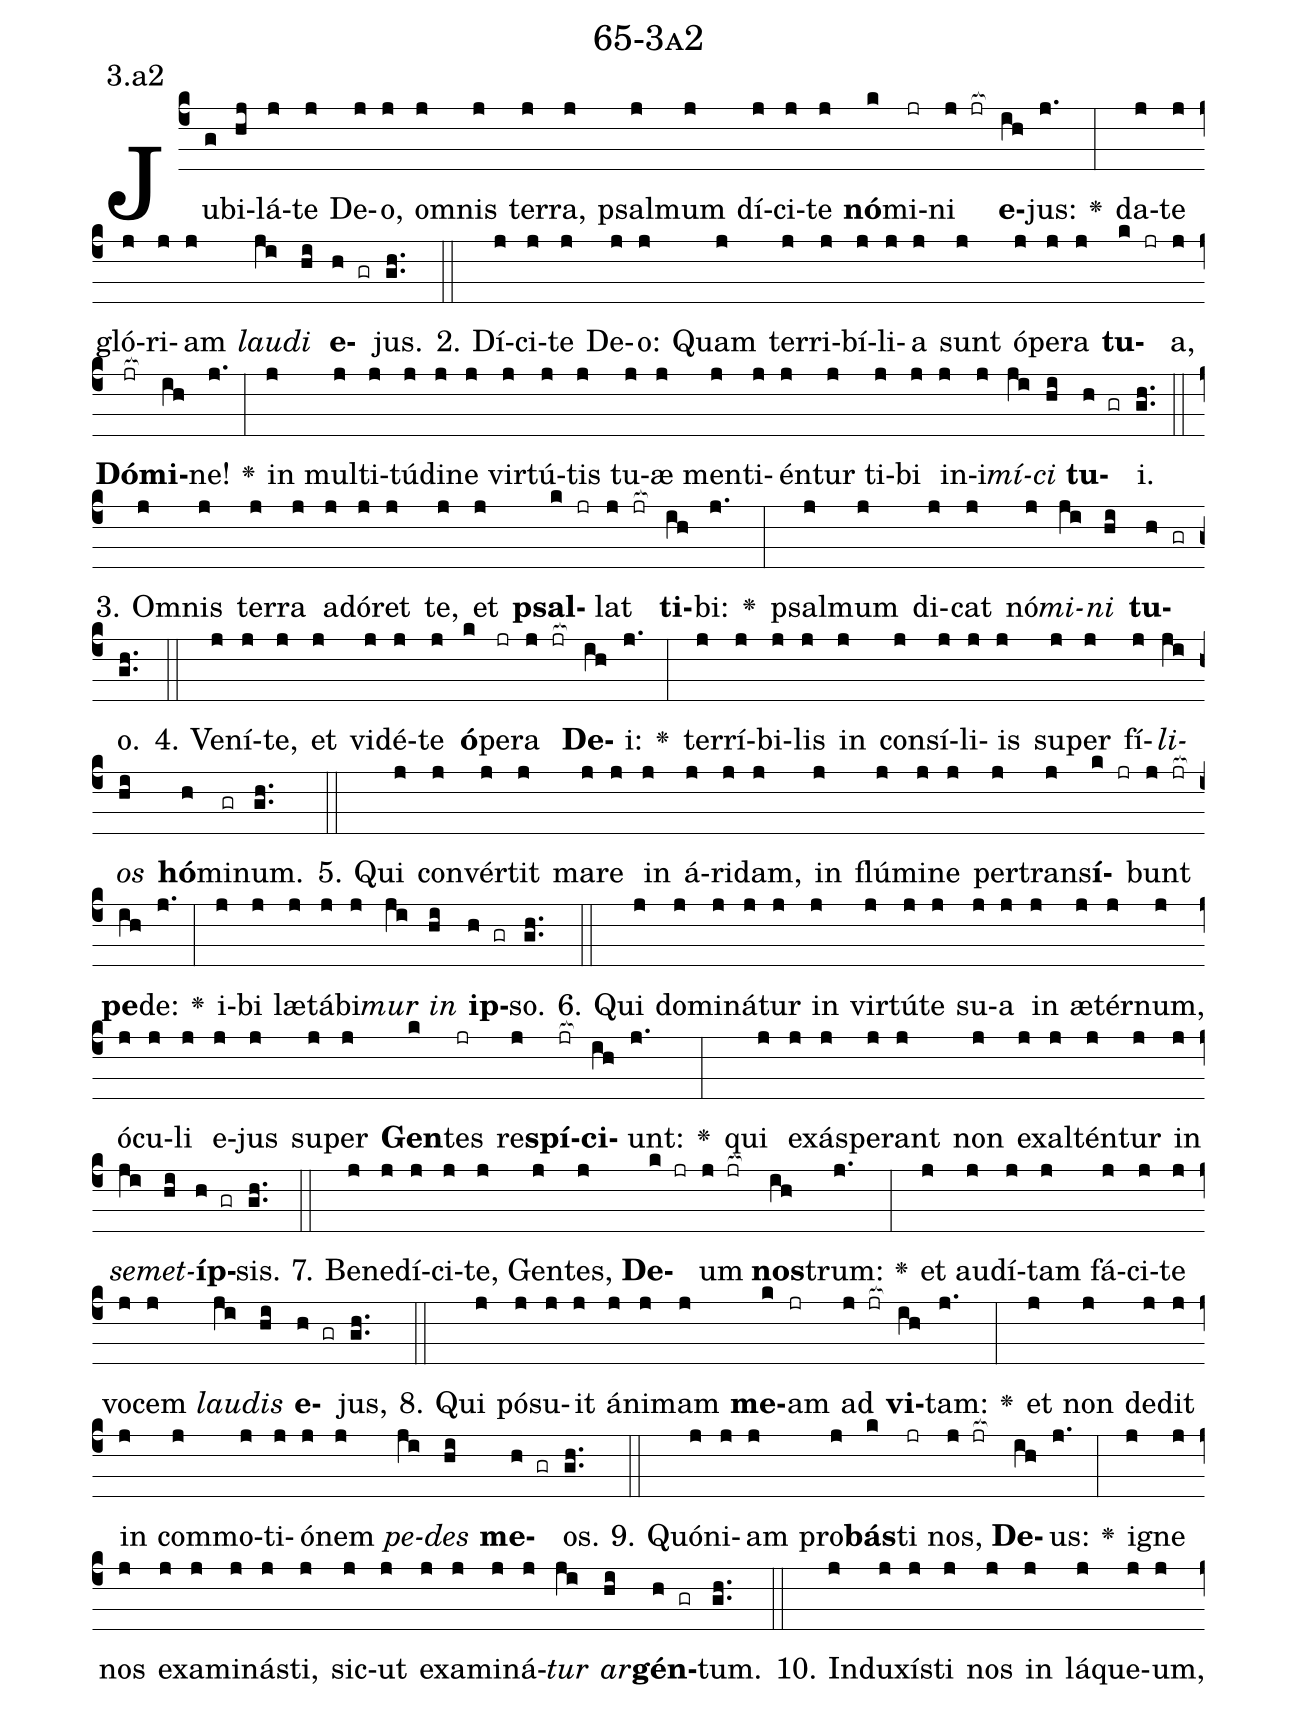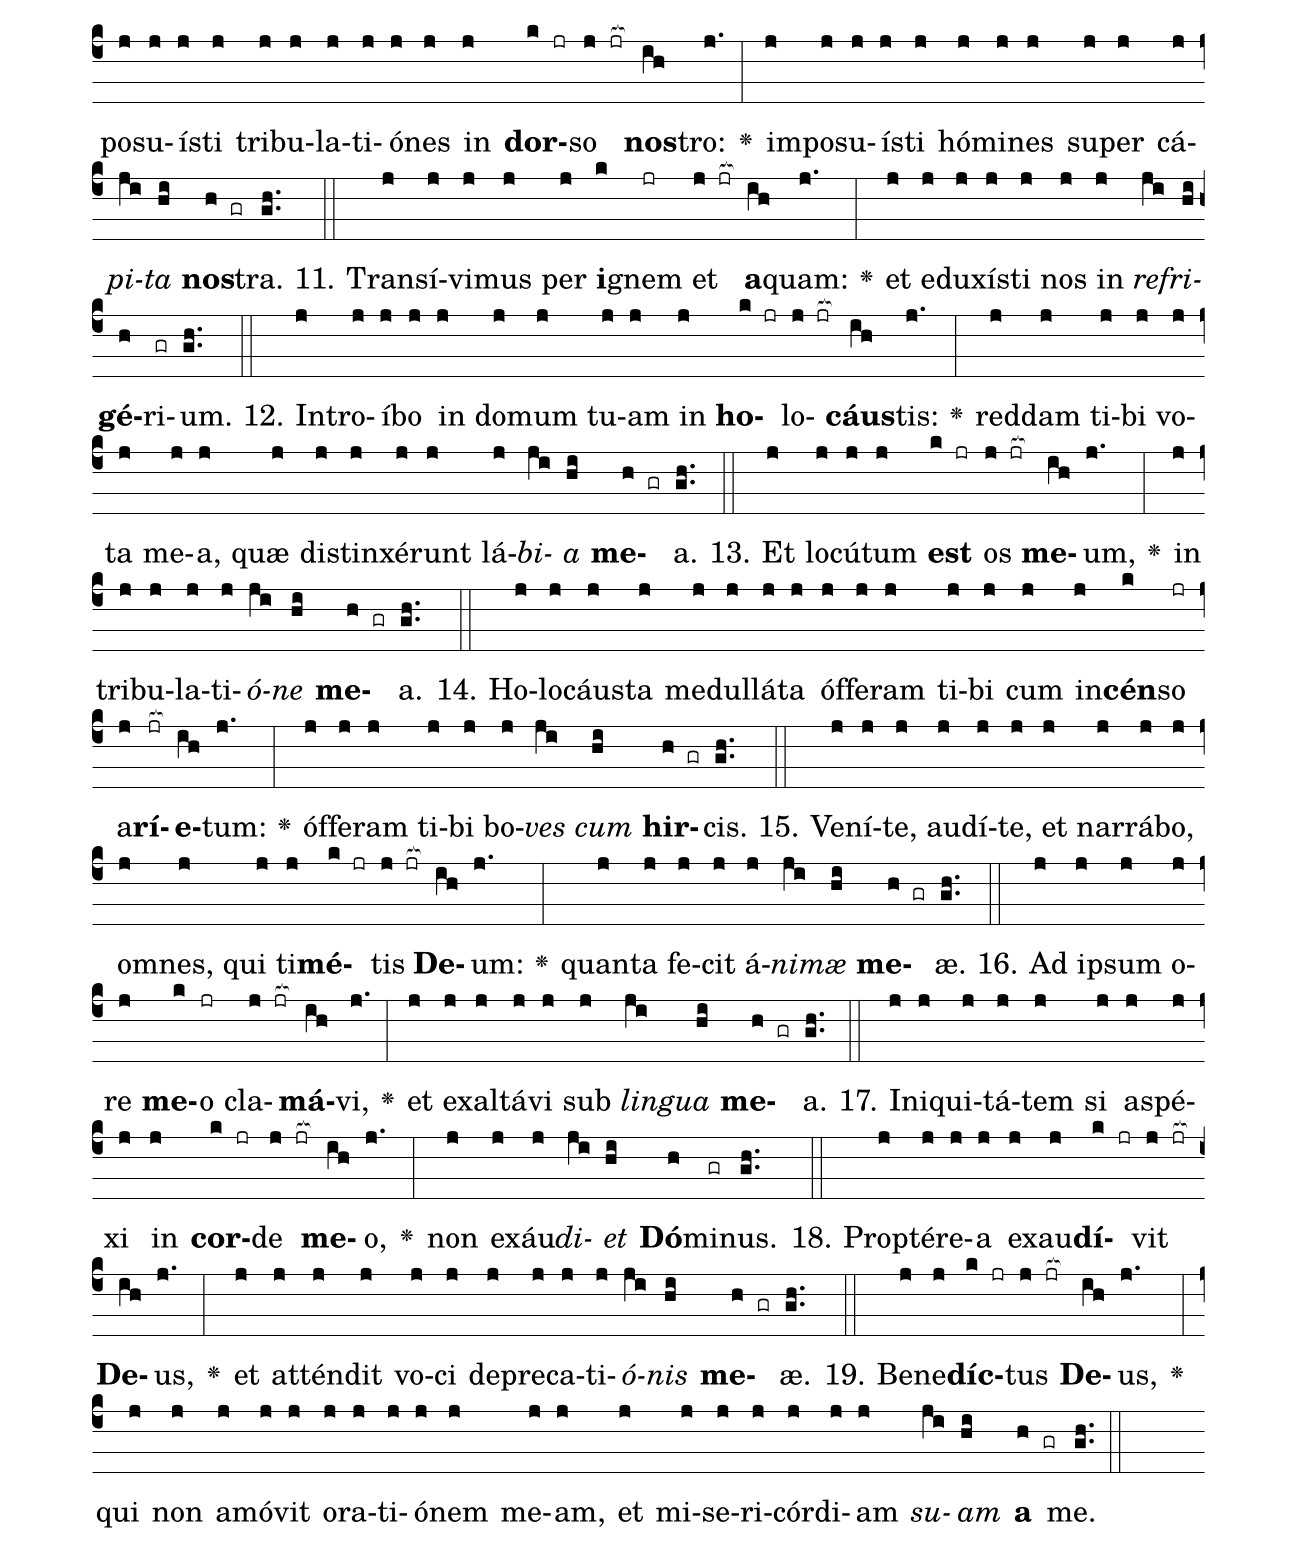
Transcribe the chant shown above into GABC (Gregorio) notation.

name: 65-3a2;
annotation: 3.a2;
%%
(c4)Ju(g)bi(hj)lá(j)te(j) De(j)o,(j) om(j)nis(j) ter(j)ra,(j) psal(j)mum(j) dí(j)ci(j)te(j) <b>nó</b>(k)mi(jr)ni(j jr[ocb:1{]) <b>e</b>(ih[ocb:0}])jus:(j.) <v>\greheightstar</v>(:) da(j)te(j) gló(j)ri(j)am(j) <i>lau</i>(ji)<i>di</i>(hi) <b>e</b>(h gr)jus.(gh..) (::)
2. Dí(j)ci(j)te(j) De(j)o:(j) Quam(j) ter(j)ri(j)bí(j)li(j)a(j) sunt(j) ó(j)pe(j)ra(j) <b>tu</b>(k jr)a,(j) <b>Dó</b>(jr[ocb:1{])<b>mi</b>(ih[ocb:0}])ne!(j.) <v>\greheightstar</v>(:) in(j) mul(j)ti(j)tú(j)di(j)ne(j) vir(j)tú(j)tis(j) tu(j)æ(j) men(j)ti(j)én(j)tur(j) ti(j)bi(j) in(j)i(j)<i>mí</i>(ji)<i>ci</i>(hi) <b>tu</b>(h gr)i.(gh..) (::)
3. Om(j)nis(j) ter(j)ra(j) ad(j)ó(j)ret(j) te,(j) et(j) <b>psal</b>(k jr)lat(j jr[ocb:1{]) <b>ti</b>(ih[ocb:0}])bi:(j.) <v>\greheightstar</v>(:) psal(j)mum(j) di(j)cat(j) nó(j)<i>mi</i>(ji)<i>ni</i>(hi) <b>tu</b>(h gr)o.(gh..) (::)
4. Ve(j)ní(j)te,(j) et(j) vi(j)dé(j)te(j) <b>ó</b>(k)pe(jr)ra(j jr[ocb:1{]) <b>De</b>(ih[ocb:0}])i:(j.) <v>\greheightstar</v>(:) ter(j)rí(j)bi(j)lis(j) in(j) con(j)sí(j)li(j)is(j) su(j)per(j) fí(j)<i>li</i>(ji)<i>os</i>(hi) <b>hó</b>(h)mi(gr)num.(gh..) (::)
5. Qui(j) con(j)vér(j)tit(j) ma(j)re(j) in(j) á(j)ri(j)dam,(j) in(j) flú(j)mi(j)ne(j) per(j)trans(j)<b>í</b>(k jr)bunt(j jr[ocb:1{]) <b>pe</b>(ih[ocb:0}])de:(j.) <v>\greheightstar</v>(:) i(j)bi(j) læ(j)tá(j)bi(j)<i>mur</i>(ji) <i>in</i>(hi) <b>ip</b>(h gr)so.(gh..) (::)
6. Qui(j) do(j)mi(j)ná(j)tur(j) in(j) vir(j)tú(j)te(j) su(j)a(j) in(j) æ(j)tér(j)num,(j) ó(j)cu(j)li(j) e(j)jus(j) su(j)per(j) <b>Gen</b>(k)tes(jr) re(j)<b>spí</b>(jr[ocb:1{])<b>ci</b>(ih[ocb:0}])unt:(j.) <v>\greheightstar</v>(:) qui(j) ex(j)ás(j)pe(j)rant(j) non(j) ex(j)al(j)tén(j)tur(j) in(j) <i>se</i>(ji)<i>met</i>(hi)<b>íp</b>(h gr)sis.(gh..) (::)
7. Be(j)ne(j)dí(j)ci(j)te,(j) Gen(j)tes,(j) <b>De</b>(k jr)um(j jr[ocb:1{]) <b>nos</b>(ih[ocb:0}])trum:(j.) <v>\greheightstar</v>(:) et(j) au(j)dí(j)tam(j) fá(j)ci(j)te(j) vo(j)cem(j) <i>lau</i>(ji)<i>dis</i>(hi) <b>e</b>(h gr)jus,(gh..) (::)
8. Qui(j) pó(j)su(j)it(j) á(j)ni(j)mam(j) <b>me</b>(k)am(jr) ad(j jr[ocb:1{]) <b>vi</b>(ih[ocb:0}])tam:(j.) <v>\greheightstar</v>(:) et(j) non(j) de(j)dit(j) in(j) com(j)mo(j)ti(j)ó(j)nem(j) <i>pe</i>(ji)<i>des</i>(hi) <b>me</b>(h gr)os.(gh..) (::)
9. Quón(j)i(j)am(j) pro(j)<b>bás</b>(k)ti(jr) nos,(j jr[ocb:1{]) <b>De</b>(ih[ocb:0}])us:(j.) <v>\greheightstar</v>(:) i(j)gne(j) nos(j) ex(j)a(j)mi(j)nás(j)ti,(j) sic(j)ut(j) ex(j)a(j)mi(j)ná(j)<i>tur</i>(ji) <i>ar</i>(hi)<b>gén</b>(h gr)tum.(gh..) (::)
10. In(j)du(j)xís(j)ti(j) nos(j) in(j) lá(j)que(j)um,(j) po(j)su(j)ís(j)ti(j) tri(j)bu(j)la(j)ti(j)ó(j)nes(j) in(j) <b>dor</b>(k jr)so(j jr[ocb:1{]) <b>nos</b>(ih[ocb:0}])tro:(j.) <v>\greheightstar</v>(:) im(j)po(j)su(j)ís(j)ti(j) hó(j)mi(j)nes(j) su(j)per(j) cá(j)<i>pi</i>(ji)<i>ta</i>(hi) <b>nos</b>(h gr)tra.(gh..) (::)
11. Trans(j)í(j)vi(j)mus(j) per(j) <b>i</b>(k)gnem(jr) et(j jr[ocb:1{]) <b>a</b>(ih[ocb:0}])quam:(j.) <v>\greheightstar</v>(:) et(j) e(j)du(j)xís(j)ti(j) nos(j) in(j) <i>re</i>(ji)<i>fri</i>(hi)<b>gé</b>(h)ri(gr)um.(gh..) (::)
12. In(j)tro(j)í(j)bo(j) in(j) do(j)mum(j) tu(j)am(j) in(j) <b>ho</b>(k jr)lo(j jr[ocb:1{])<b>cáus</b>(ih[ocb:0}])tis:(j.) <v>\greheightstar</v>(:) red(j)dam(j) ti(j)bi(j) vo(j)ta(j) me(j)a,(j) quæ(j) di(j)stin(j)xé(j)runt(j) lá(j)<i>bi</i>(ji)<i>a</i>(hi) <b>me</b>(h gr)a.(gh..) (::)
13. Et(j) lo(j)cú(j)tum(j) <b>est</b>(k jr) os(j jr[ocb:1{]) <b>me</b>(ih[ocb:0}])um,(j.) <v>\greheightstar</v>(:) in(j) tri(j)bu(j)la(j)ti(j)<i>ó</i>(ji)<i>ne</i>(hi) <b>me</b>(h gr)a.(gh..) (::)
14. Ho(j)lo(j)cáus(j)ta(j) me(j)dul(j)lá(j)ta(j) óf(j)fe(j)ram(j) ti(j)bi(j) cum(j) in(j)<b>cén</b>(k)so(jr) a(j)<b>rí</b>(jr[ocb:1{])<b>e</b>(ih[ocb:0}])tum:(j.) <v>\greheightstar</v>(:) óf(j)fe(j)ram(j) ti(j)bi(j) bo(j)<i>ves</i>(ji) <i>cum</i>(hi) <b>hir</b>(h gr)cis.(gh..) (::)
15. Ve(j)ní(j)te,(j) au(j)dí(j)te,(j) et(j) nar(j)rá(j)bo,(j) om(j)nes,(j) qui(j) ti(j)<b>mé</b>(k jr)tis(j jr[ocb:1{]) <b>De</b>(ih[ocb:0}])um:(j.) <v>\greheightstar</v>(:) quan(j)ta(j) fe(j)cit(j) á(j)<i>ni</i>(ji)<i>mæ</i>(hi) <b>me</b>(h gr)æ.(gh..) (::)
16. Ad(j) ip(j)sum(j) o(j)re(j) <b>me</b>(k)o(jr) cla(j jr[ocb:1{])<b>má</b>(ih[ocb:0}])vi,(j.) <v>\greheightstar</v>(:) et(j) ex(j)al(j)tá(j)vi(j) sub(j) <i>lin</i>(ji)<i>gua</i>(hi) <b>me</b>(h gr)a.(gh..) (::)
17. In(j)i(j)qui(j)tá(j)tem(j) si(j) a(j)spé(j)xi(j) in(j) <b>cor</b>(k jr)de(j jr[ocb:1{]) <b>me</b>(ih[ocb:0}])o,(j.) <v>\greheightstar</v>(:) non(j) ex(j)áu(j)<i>di</i>(ji)<i>et</i>(hi) <b>Dó</b>(h)mi(gr)nus.(gh..) (::)
18. Prop(j)tér(j)e(j)a(j) ex(j)au(j)<b>dí</b>(k jr)vit(j jr[ocb:1{]) <b>De</b>(ih[ocb:0}])us,(j.) <v>\greheightstar</v>(:) et(j) at(j)tén(j)dit(j) vo(j)ci(j) de(j)pre(j)ca(j)ti(j)<i>ó</i>(ji)<i>nis</i>(hi) <b>me</b>(h gr)æ.(gh..) (::)
19. Be(j)ne(j)<b>díc</b>(k jr)tus(j jr[ocb:1{]) <b>De</b>(ih[ocb:0}])us,(j.) <v>\greheightstar</v>(:) qui(j) non(j) a(j)mó(j)vit(j) o(j)ra(j)ti(j)ó(j)nem(j) me(j)am,(j) et(j) mi(j)se(j)ri(j)cór(j)di(j)am(j) <i>su</i>(ji)<i>am</i>(hi) <b>a</b>(h gr) me.(gh..) (::)
